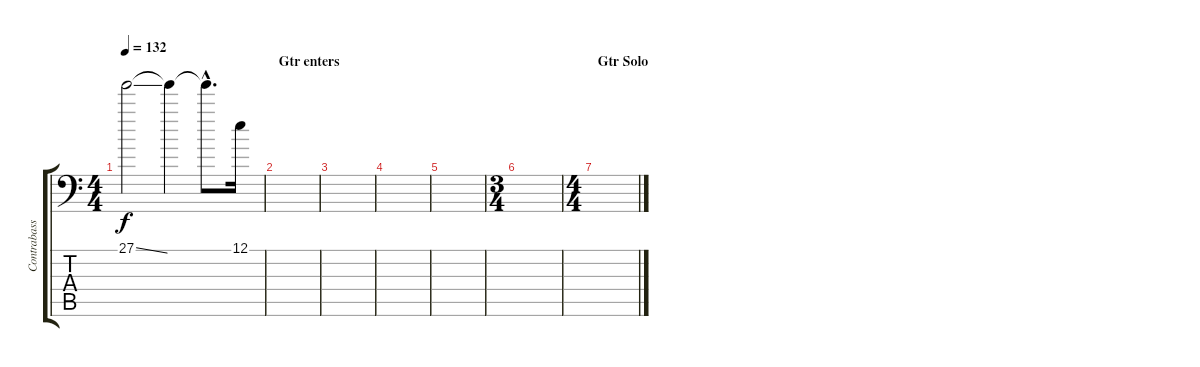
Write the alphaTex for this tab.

\track ("Contrabass" "Contrabass") {instrument contrabass}
\staff {score tabs}
\tuning (E3 B2 G2 D2 A1 E1) {hide}
\ts (4 4)
\tempo 132
\clef f4
\ks c
27.1{ss}.2{dy f} 27.1{t}.4 27.1{hac t}.8{d} 12.1.16{volume 0} |
\section ("" "Gtr enters")
|
|
|
|
\ts (3 4)
|
\ts (4 4)
\section ("" "Gtr Solo")
